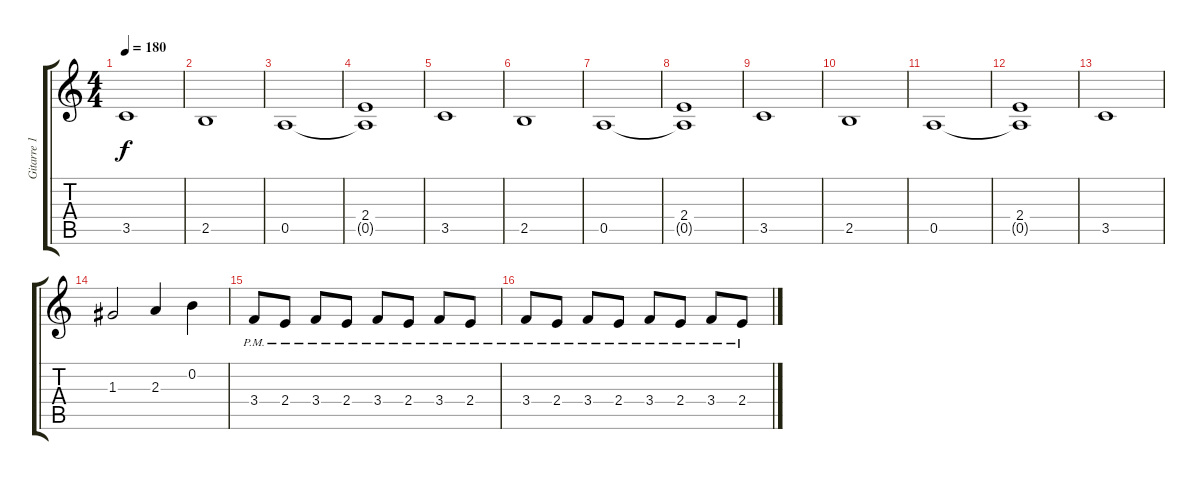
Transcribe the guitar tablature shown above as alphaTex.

\track ("Gitarre 1" "Gitarre 1") {instrument distortionguitar}
\staff {score tabs}
\tuning (E4 B3 G3 D3 A2 E2) {hide}
\ts (4 4)
\tempo 180
\clef g2
\ks c
3.5.1{dy f} |
2.5.1 |
0.5.1 |
(2.4 0.5{t}).1 |
3.5.1 |
2.5.1 |
0.5.1 |
(2.4 0.5{t}).1 |
3.5.1 |
2.5.1 |
0.5.1 |
(2.4 0.5{t}).1 |
3.5.1 |
1.3.2 2.3.4 0.2.4 |
3.4{pm}.8 2.4{pm}.8 3.4{pm}.8 2.4{pm}.8 3.4{pm}.8 2.4{pm}.8 3.4{pm}.8 2.4{pm}.8 |
3.4{pm}.8 2.4{pm}.8 3.4{pm}.8 2.4{pm}.8 3.4{pm}.8 2.4{pm}.8 3.4{pm}.8 2.4{pm}.8
